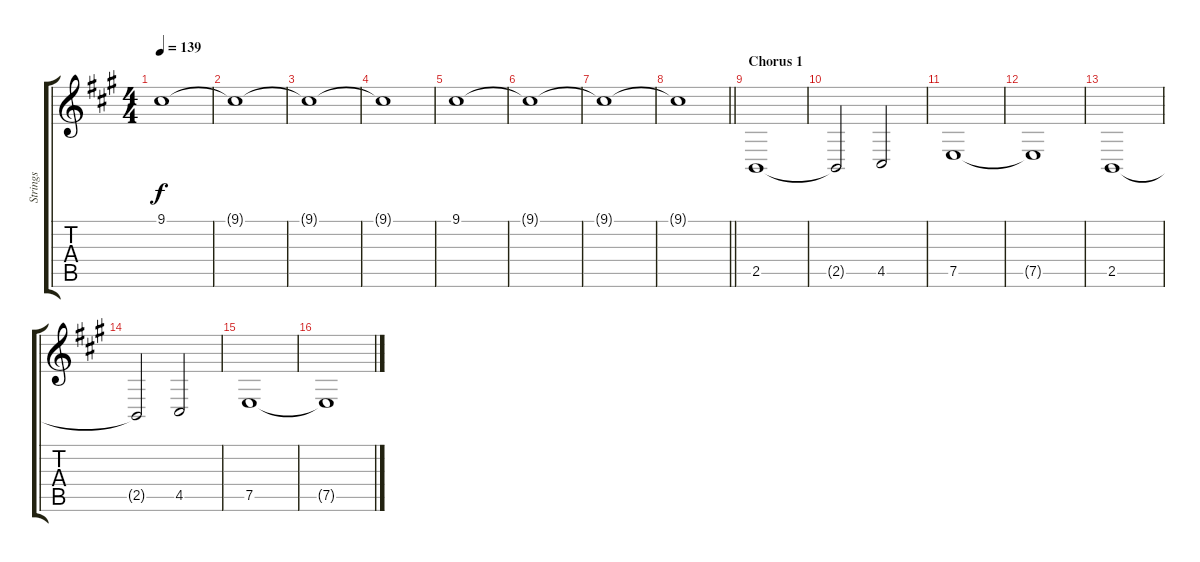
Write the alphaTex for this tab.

\track ("Strings" "Strings") {instrument stringensemble1}
\staff {score tabs}
\tuning (E4 B3 G3 D3 A2 D2) {hide}
\ts (4 4)
\tempo 139
\clef g2
\ks a
9.1.1{dy f} |
9.1{t}.1 |
9.1{t}.1 |
9.1{t}.1 |
9.1.1 |
9.1{t}.1 |
9.1{t}.1 |
\barLineRight lightlight
9.1{t}.1 |
\section ("" "Chorus 1")
2.5.1 |
2.5{t}.2 4.5.2 |
7.5.1 |
7.5{t}.1 |
2.5.1 |
2.5{t}.2 4.5.2 |
7.5.1 |
7.5{t}.1
